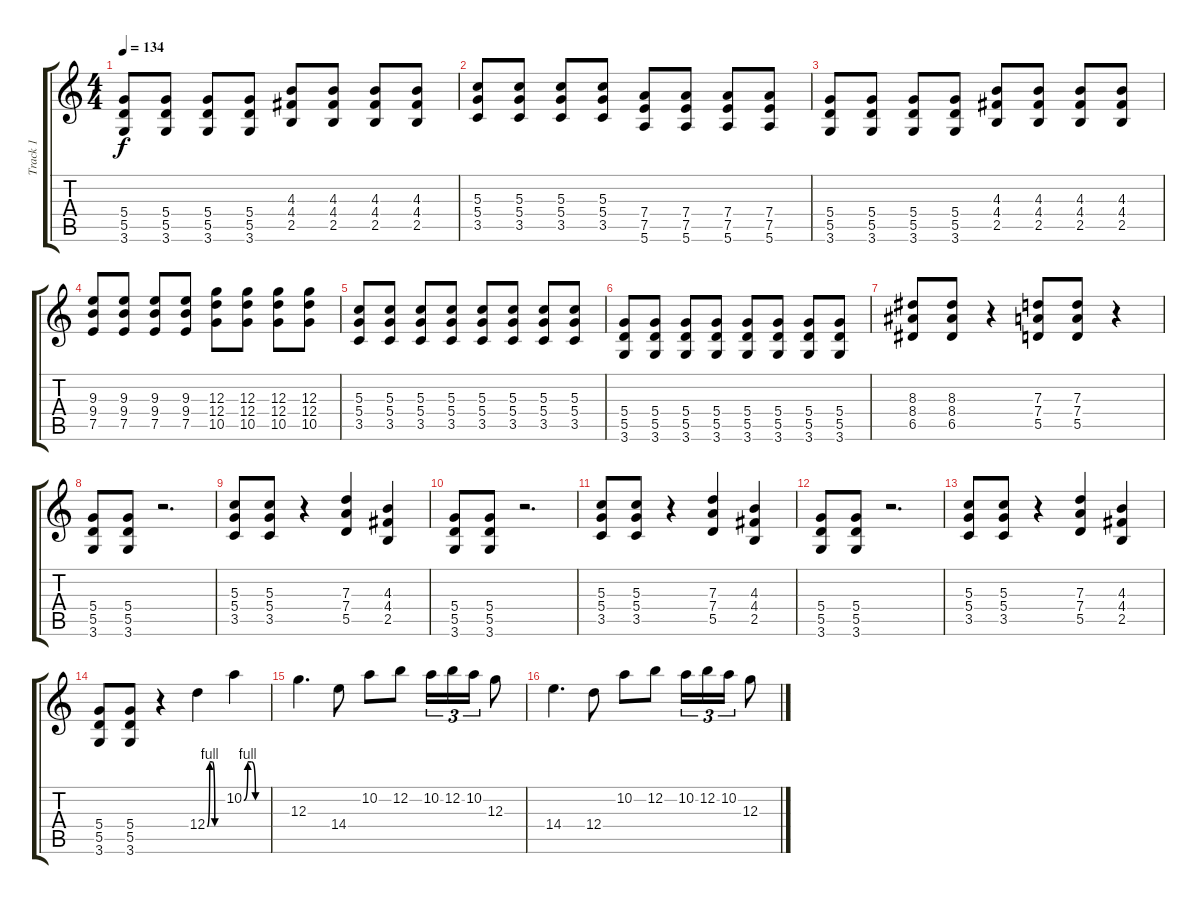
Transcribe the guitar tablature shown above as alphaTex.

\track ("Track 1" "Track 1") {instrument overdrivenguitar}
\staff {score tabs}
\tuning (E4 B3 G3 D3 A2 E2) {hide}
\ts (4 4)
\tempo 134
\clef g2
\ks c
(5.4 5.5 3.6).8{dy f} (5.4 5.5 3.6).8 (5.4 5.5 3.6).8 (5.4 5.5 3.6).8 (4.3 4.4 2.5).8 (4.3 4.4 2.5).8 (4.3 4.4 2.5).8 (4.3 4.4 2.5).8 |
(5.3 5.4 3.5).8 (5.3 5.4 3.5).8 (5.3 5.4 3.5).8 (5.3 5.4 3.5).8 (7.4 7.5 5.6).8 (7.4 7.5 5.6).8 (7.4 7.5 5.6).8 (7.4 7.5 5.6).8 |
(5.4 5.5 3.6).8 (5.4 5.5 3.6).8 (5.4 5.5 3.6).8 (5.4 5.5 3.6).8 (4.3 4.4 2.5).8 (4.3 4.4 2.5).8 (4.3 4.4 2.5).8 (4.3 4.4 2.5).8 |
(9.3 9.4 7.5).8 (9.3 9.4 7.5).8 (9.3 9.4 7.5).8 (9.3 9.4 7.5).8 (12.3 12.4 10.5).8 (12.3 12.4 10.5).8 (12.3 12.4 10.5).8 (12.3 12.4 10.5).8 |
(5.3 5.4 3.5).8 (5.3 5.4 3.5).8 (5.3 5.4 3.5).8 (5.3 5.4 3.5).8 (5.3 5.4 3.5).8 (5.3 5.4 3.5).8 (5.3 5.4 3.5).8 (5.3 5.4 3.5).8 |
(5.4 5.5 3.6).8 (5.4 5.5 3.6).8 (5.4 5.5 3.6).8 (5.4 5.5 3.6).8 (5.4 5.5 3.6).8 (5.4 5.5 3.6).8 (5.4 5.5 3.6).8 (5.4 5.5 3.6).8 |
(8.3 8.4 6.5).8 (8.3 8.4 6.5).8 r.4 (7.3 7.4 5.5).8 (7.3 7.4 5.5).8 r.4 |
(5.4 5.5 3.6).8 (5.4 5.5 3.6).8 r.2{d} |
(5.3 5.4 3.5).8 (5.3 5.4 3.5).8 r.4 (7.3 7.4 5.5).4 (4.3 4.4 2.5).4 |
(5.4 5.5 3.6).8 (5.4 5.5 3.6).8 r.2{d} |
(5.3 5.4 3.5).8 (5.3 5.4 3.5).8 r.4 (7.3 7.4 5.5).4 (4.3 4.4 2.5).4 |
(5.4 5.5 3.6).8 (5.4 5.5 3.6).8 r.2{d} |
(5.3 5.4 3.5).8 (5.3 5.4 3.5).8 r.4 (7.3 7.4 5.5).4 (4.3 4.4 2.5).4 |
(5.4 5.5 3.6).8 (5.4 5.5 3.6).8 r.4 12.4{be (custom 0 0 10 4 20 4 30 0 60 0)}.4 10.2{be (custom 0 0 10 4 20 4 30 0 60 0)}.4 |
12.3.4{d} 14.4.8 10.2.8 12.2.8 10.2.16{tu (3 2)} 12.2.16{tu (3 2)} 10.2.16{tu (3 2)} 12.3.8 |
14.4.4{d} 12.4.8 10.2.8 12.2.8 10.2.16{tu (3 2)} 12.2.16{tu (3 2)} 10.2.16{tu (3 2)} 12.3.8
